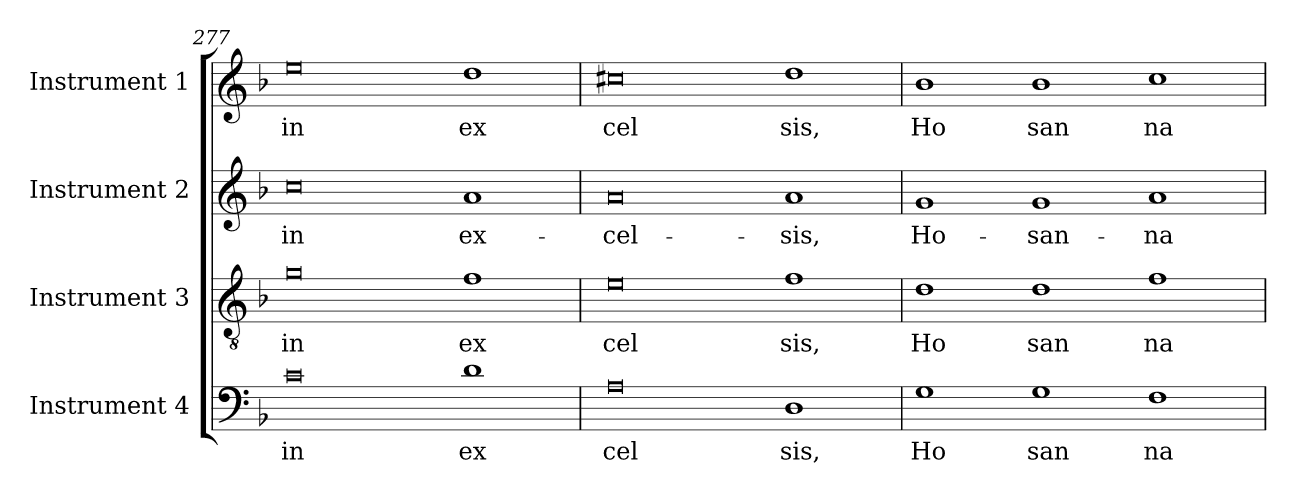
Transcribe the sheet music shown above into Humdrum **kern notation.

**kern	**text	**kern	**text	**kern	**text	**kern	**text
*part4	*part4	*part3	*part3	*part2	*part2	*part1	*part1
*staff4	*staff4	*staff3	*staff3	*staff2	*staff2	*staff1	*staff1
*I"Instrument 4	*	*I"Instrument 3	*	*I"Instrument 2	*	*I"Instrument 1	*
*clefF4	*	*clefGv2	*	*clefG2	*	*clefG2	*
*k[b-]	*	*k[b-]	*	*k[b-]	*	*k[b-]	*
*F:	*	*F:	*	*F:	*	*F:	*
=277	=277	=277	=277	=277	=277	=277	=277
!	!LO:LY:b:cj	!	!LO:LY:b:cj	!	!LO:LY:b:cj	!	!LO:LY:b:cj
0c	in	0g	in	0cc	in	0ee	in
!	!LO:LY:b:cj	!	!LO:LY:b:cj	!	!LO:LY:b:cj	!	!LO:LY:b:cj
1d	ex	1f	ex	1a	ex-	1dd	ex
=278	=278	=278	=278	=278	=278	=278	=278
!	!LO:LY:b:cj	!	!LO:LY:b:cj	!	!LO:LY:b:cj	!	!LO:LY:b:cj
0A	cel	0e	cel	0a	-cel-	0cc#X	cel
!	!LO:LY:b:cj	!	!LO:LY:b:cj	!	!LO:LY:b:cj	!	!LO:LY:b:cj
1D	sis,	1f	sis,	1a	-sis,	1dd	sis,
=279	=279	=279	=279	=279	=279	=279	=279
!	!LO:LY:b:cj	!	!LO:LY:b:cj	!	!LO:LY:b:cj	!	!LO:LY:b:cj
1G	Ho	1d	Ho	1g	Ho-	1b-	Ho
!	!LO:LY:b:cj	!	!LO:LY:b:cj	!	!LO:LY:b:cj	!	!LO:LY:b:cj
1G	san	1d	san	1g	-san-	1b-	san
!	!LO:LY:b:cj	!	!LO:LY:b:cj	!	!LO:LY:b:cj	!	!LO:LY:b:cj
1F	na	1f	na	1a	-na	1cc	na
=	=	=	=	=	=	=	=
*-	*-	*-	*-	*-	*-	*-	*-
